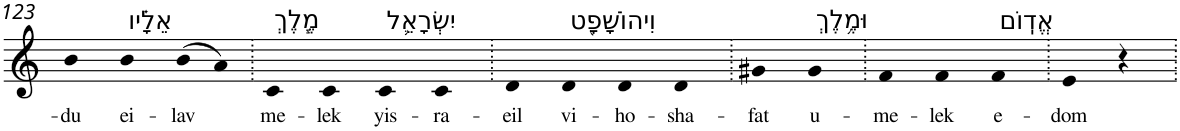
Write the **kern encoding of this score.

**kern	**text
*part1	*part1
*staff1	*staff1
*I"Piano	*
*I'Pno	*
!!LO:PB:g=z
*clefG2	*
*k[]	*
=123	=123
!	!LO:LY:b
4b	-du
!LO:TX:a:t=אֵלָ֗יו	!
!	!LO:LY:b
4b	ei-
!	!LO:LY:b
(>8b	-lav
8a)	.
=124.	=124.
!LO:TX:a:t=מֶ֧לֶךְ	!
!	!LO:LY:b
4c	me-
!	!LO:LY:b
4c	-lek
!LO:TX:a:t=יִשְׂרָאֵ֛ל	!
!	!LO:LY:b
4c	yis-
!	!LO:LY:b
4c	-ra-
=125.	=125.
!	!LO:LY:b
4d	-eil
!LO:TX:a:t=וִיהוֹשָׁפָ֖ט	!
!	!LO:LY:b
4d	vi-
!	!LO:LY:b
4d	-ho-
!	!LO:LY:b
4d	-sha-
=126.	=126.
!	!LO:LY:b
4g#X	-fat
!LO:TX:a:t=וּמֶ֥לֶךְ	!
!	!LO:LY:b
4g#	u-
=127.	=127.
!	!LO:LY:b
4f	-me-
!	!LO:LY:b
4f	-lek
!LO:TX:a:t=אֱדֽוֹם	!
!	!LO:LY:b
4f	e-
=128.	=128.
!	!LO:LY:b
4e	-dom
4r	.
=.	=.
*-	*-
